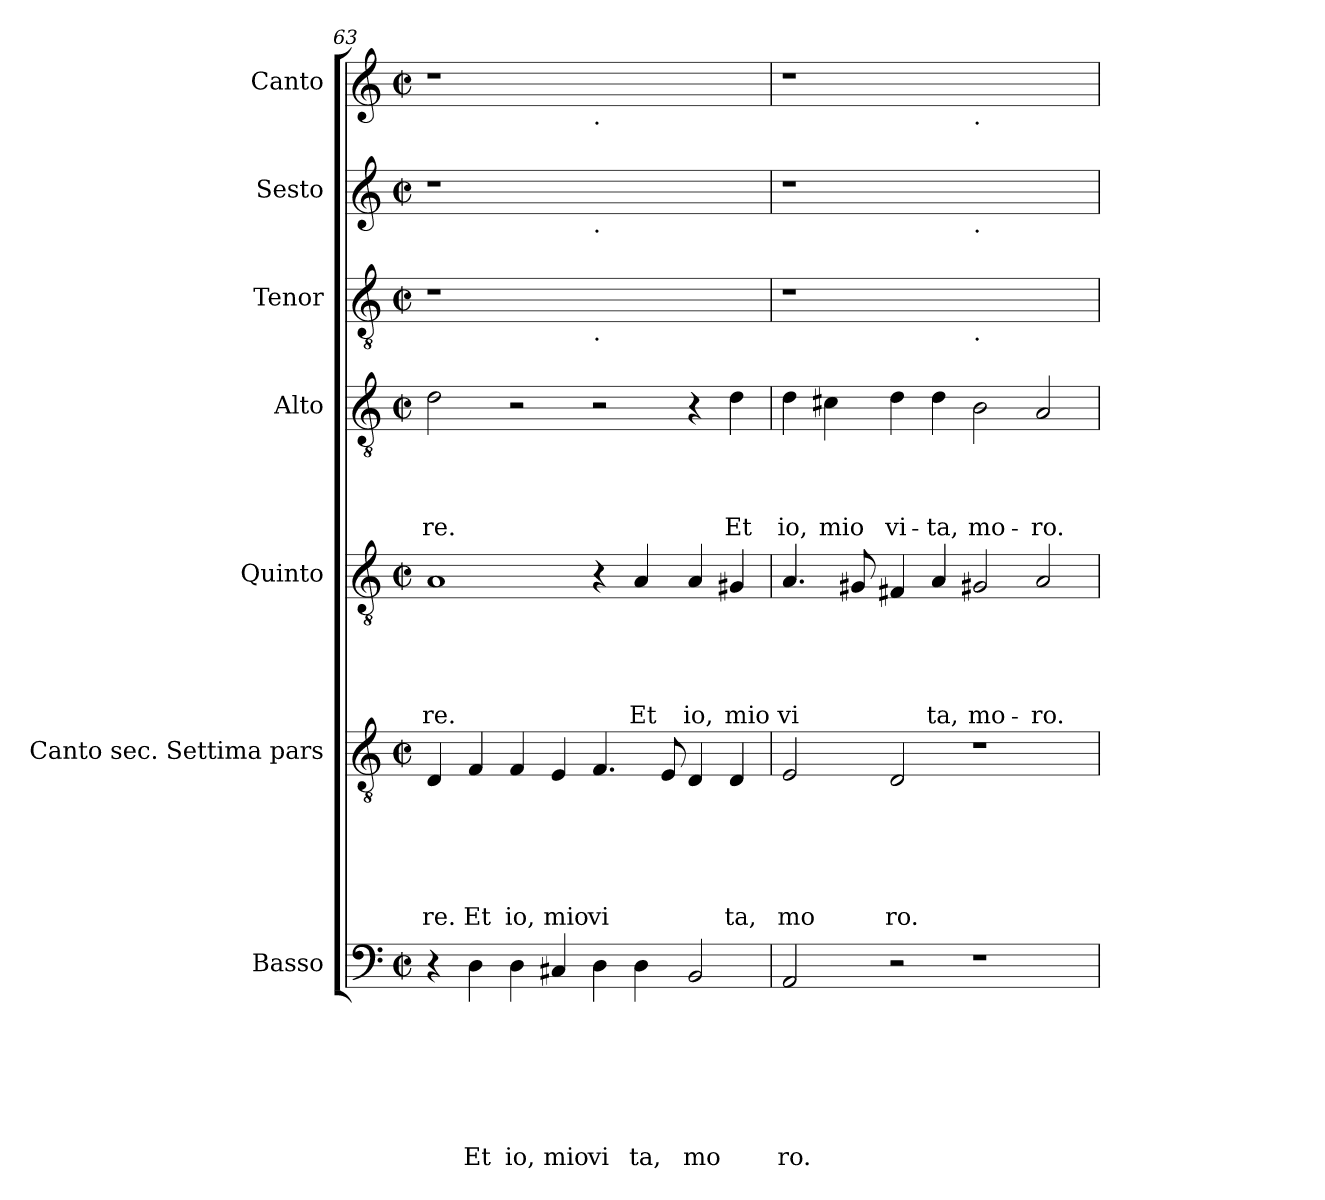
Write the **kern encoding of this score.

**kern	**text	**text	**text	**text	**text	**text	**text	**kern	**text	**text	**text	**text	**text	**text	**kern	**text	**text	**text	**text	**text	**kern	**text	**text	**text	**text	**kern	**kern	**kern
*part7	*part7	*part7	*part7	*part7	*part7	*part7	*part7	*part6	*part6	*part6	*part6	*part6	*part6	*part6	*part5	*part5	*part5	*part5	*part5	*part5	*part4	*part4	*part4	*part4	*part4	*part3	*part2	*part1
*staff7	*staff7	*staff7	*staff7	*staff7	*staff7	*staff7	*staff7	*staff6	*staff6	*staff6	*staff6	*staff6	*staff6	*staff6	*staff5	*staff5	*staff5	*staff5	*staff5	*staff5	*staff4	*staff4	*staff4	*staff4	*staff4	*staff3	*staff2	*staff1
*I"Basso	*	*	*	*	*	*	*	*I"Canto sec. Settima pars	*	*	*	*	*	*	*I"Quinto	*	*	*	*	*	*I"Alto	*	*	*	*	*I"Tenor	*I"Sesto	*I"Canto
*	*	*	*	*	*	*	*	*	*	*	*	*	*	*	*I'Quinto	*	*	*	*	*	*I'Alto	*	*	*	*	*I'Tenor	*I'Sesto	*I'Canto
*clefF4	*	*	*	*	*	*	*	*clefGv2	*	*	*	*	*	*	*clefGv2	*	*	*	*	*	*clefGv2	*	*	*	*	*clefGv2	*clefG2	*clefG2
*k[]	*	*	*	*	*	*	*	*k[]	*	*	*	*	*	*	*k[]	*	*	*	*	*	*k[]	*	*	*	*	*k[]	*k[]	*k[]
*C:	*	*	*	*	*	*	*	*C:	*	*	*	*	*	*	*C:	*	*	*	*	*	*C:	*	*	*	*	*C:	*C:	*C:
*M2/2	*	*	*	*	*	*	*	*M2/2	*	*	*	*	*	*	*M2/2	*	*	*	*	*	*M2/2	*	*	*	*	*M2/2	*M2/2	*M2/2
*met(c|)	*	*	*	*	*	*	*	*met(c|)	*	*	*	*	*	*	*met(c|)	*	*	*	*	*	*met(c|)	*	*	*	*	*met(c|)	*met(c|)	*met(c|)
=63	=63	=63	=63	=63	=63	=63	=63	=63	=63	=63	=63	=63	=63	=63	=63	=63	=63	=63	=63	=63	=63	=63	=63	=63	=63	=63	=63	=63
!	!	!	!	!	!	!	!	!	!	!	!	!	!	!LO:LY:b	!	!	!	!	!	!LO:LY:b	!	!	!	!	!LO:LY:b	!	!	!
4r	.	.	.	.	.	.	.	4D/	.	.	.	.	.	re.	1A	.	.	.	.	re.	2d\	.	.	.	-re.	1r	1r	1r
!	!	!	!	!	!	!	!LO:LY:b	!	!	!	!	!	!	!LO:LY:b	!	!	!	!	!	!	!	!	!	!	!	!	!	!
4D\	.	.	.	.	.	.	Et	4F/	.	.	.	.	.	Et	.	.	.	.	.	.	.	.	.	.	.	.	.	.
!	!	!	!	!	!	!	!LO:LY:b	!	!	!	!	!	!	!LO:LY:b	!	!	!	!	!	!	!	!	!	!	!	!	!	!
4D\	.	.	.	.	.	.	io,	4F/	.	.	.	.	.	io,	.	.	.	.	.	.	2r	.	.	.	.	.	.	.
!	!	!	!	!	!	!	!LO:LY:b	!	!	!	!	!	!	!LO:LY:b	!	!	!	!	!	!	!	!	!	!	!	!	!	!
4C#X/	.	.	.	.	.	.	mio	4E/	.	.	.	.	.	mio	.	.	.	.	.	.	.	.	.	.	.	.	.	.
!	!	!	!	!	!	!	!	!	!	!	!	!	!	!	!	!	!	!	!	!	!	!	!	!	!	!	!	!LO:TX:b:t=.
!	!	!	!	!	!	!	!	!	!	!	!	!	!	!	!	!	!	!	!	!	!	!	!	!	!	!	!LO:TX:b:t=.	!
!	!	!	!	!	!	!	!	!	!	!	!	!	!	!	!	!	!	!	!	!	!	!	!	!	!	!LO:TX:b:t=.	!	!
!	!	!	!	!	!	!	!LO:LY:b	!	!	!	!	!	!	!LO:LY:b	!	!	!	!	!	!	!	!	!	!	!	!	!	!
4D\	.	.	.	.	.	.	vi	4.F/	.	.	.	.	.	vi	4r	.	.	.	.	.	2r	.	.	.	.	1ryy	1ryy	1ryy
!	!	!	!	!	!	!	!LO:LY:b	!	!	!	!	!	!	!	!	!	!	!	!	!LO:LY:b	!	!	!	!	!	!	!	!
4D\	.	.	.	.	.	.	ta,	.	.	.	.	.	.	.	4A/	.	.	.	.	Et	.	.	.	.	.	.	.	.
.	.	.	.	.	.	.	.	8E/	.	.	.	.	.	.	.	.	.	.	.	.	.	.	.	.	.	.	.	.
!	!	!	!	!	!	!	!LO:LY:b	!	!	!	!	!	!	!	!	!	!	!	!	!LO:LY:b	!	!	!	!	!	!	!	!
2BB/	.	.	.	.	.	.	mo	4D/	.	.	.	.	.	.	4A/	.	.	.	.	io,	4r	.	.	.	.	.	.	.
!	!	!	!	!	!	!	!	!	!	!	!	!	!	!LO:LY:b	!	!	!	!	!	!LO:LY:b	!	!	!	!	!LO:LY:b	!	!	!
.	.	.	.	.	.	.	.	4D/	.	.	.	.	.	ta,	4G#X/	.	.	.	.	mio	4d\	.	.	.	Et	.	.	.
=64	=64	=64	=64	=64	=64	=64	=64	=64	=64	=64	=64	=64	=64	=64	=64	=64	=64	=64	=64	=64	=64	=64	=64	=64	=64	=64	=64	=64
!	!	!	!	!	!	!	!LO:LY:b	!	!	!	!	!	!	!LO:LY:b	!	!	!	!	!	!LO:LY:b	!	!	!	!	!LO:LY:b	!	!	!
2AA/	.	.	.	.	.	.	ro.	2E/	.	.	.	.	.	mo	4.A/	.	.	.	.	vi	4d\	.	.	.	io,	1r	1r	1r
!	!	!	!	!	!	!	!	!	!	!	!	!	!	!	!	!	!	!	!	!	!	!	!	!	!LO:LY:b	!	!	!
.	.	.	.	.	.	.	.	.	.	.	.	.	.	.	.	.	.	.	.	.	4c#X\	.	.	.	mio	.	.	.
.	.	.	.	.	.	.	.	.	.	.	.	.	.	.	8G#/	.	.	.	.	.	.	.	.	.	.	.	.	.
!	!	!	!	!	!	!	!	!	!	!	!	!	!	!LO:LY:b	!	!	!	!	!	!	!	!	!	!	!LO:LY:b	!	!	!
2r	.	.	.	.	.	.	.	2D/	.	.	.	.	.	ro.	4F#X/	.	.	.	.	.	4d\	.	.	.	vi-	.	.	.
!	!	!	!	!	!	!	!	!	!	!	!	!	!	!	!	!	!	!	!	!LO:LY:b	!	!	!	!	!LO:LY:b	!	!	!
.	.	.	.	.	.	.	.	.	.	.	.	.	.	.	4A/	.	.	.	.	ta,	4d\	.	.	.	-ta,	.	.	.
!	!	!	!	!	!	!	!	!	!	!	!	!	!	!	!	!	!	!	!	!	!	!	!	!	!	!	!	!LO:TX:b:t=.
!	!	!	!	!	!	!	!	!	!	!	!	!	!	!	!	!	!	!	!	!	!	!	!	!	!	!	!LO:TX:b:t=.	!
!	!	!	!	!	!	!	!	!	!	!	!	!	!	!	!	!	!	!	!	!	!	!	!	!	!	!LO:TX:b:t=.	!	!
!	!	!	!	!	!	!	!	!	!	!	!	!	!	!	!	!	!	!	!	!LO:LY:b	!	!	!	!	!LO:LY:b	!	!	!
1r	.	.	.	.	.	.	.	1r	.	.	.	.	.	.	2G#X/	.	.	.	.	mo-	2B\	.	.	.	mo-	1ryy	1ryy	1ryy
!	!	!	!	!	!	!	!	!	!	!	!	!	!	!	!	!	!	!	!	!LO:LY:b	!	!	!	!	!LO:LY:b	!	!	!
.	.	.	.	.	.	.	.	.	.	.	.	.	.	.	2A/	.	.	.	.	-ro.	2A/	.	.	.	-ro.	.	.	.
=	=	=	=	=	=	=	=	=	=	=	=	=	=	=	=	=	=	=	=	=	=	=	=	=	=	=	=	=
*-	*-	*-	*-	*-	*-	*-	*-	*-	*-	*-	*-	*-	*-	*-	*-	*-	*-	*-	*-	*-	*-	*-	*-	*-	*-	*-	*-	*-
